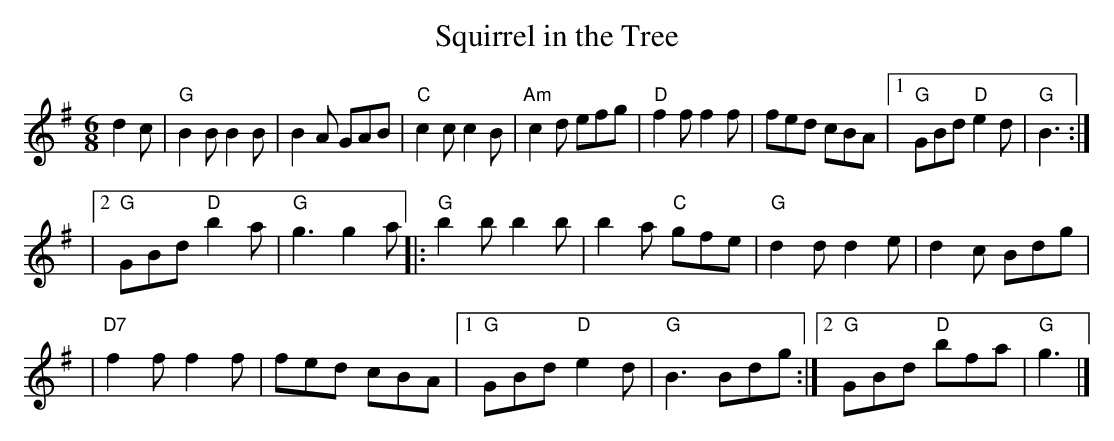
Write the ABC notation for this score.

X:1
T:Squirrel in the Tree
M:6/8
K:G
d2c \
| "G"B2B B2B | B2A GAB | "C"c2c c2B | "Am"c2d efg | "D"f2f f2f | fed cBA |1 "G"GBd "D"e2d | "G"B3 :|
|2 "G"GBd "D"b2a | "G"g3 g2a |: "G"b2b b2b | b2a "C"gfe | "G"d2d d2e | d2c Bdg |
| "D7"f2f f2f | fed cBA |1 "G"GBd "D"e2d | "G"B3 Bdg :|2 "G"GBd "D"bfa | "G"g3 |]
